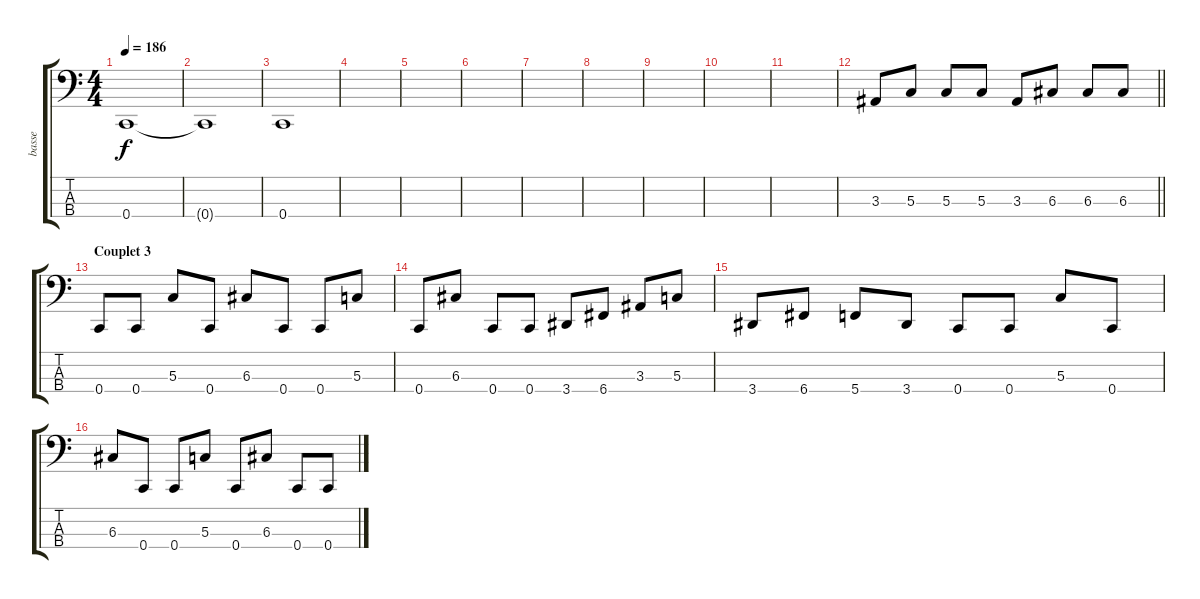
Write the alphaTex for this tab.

\track ("basse" "basse") {instrument electricbassfinger}
\staff {score tabs}
\tuning (F2 C2 G1 C1) {hide}
\ts (4 4)
\tempo 186
\clef f4
\ks c
0.4{t}.1{dy f} |
0.4{t}.1 |
0.4.1 |
|
|
|
|
|
|
|
|
\barLineRight lightlight
3.3.8 5.3.8 5.3.8 5.3.8 3.3.8 6.3.8 6.3.8 6.3.8 |
\section ("" "Couplet 3")
0.4.8 0.4.8 5.3.8 0.4.8 6.3.8 0.4.8 0.4.8 5.3.8 |
0.4.8 6.3.8 0.4.8 0.4.8 3.4.8 6.4.8 3.3.8 5.3.8 |
3.4.8 6.4.8 5.4.8 3.4.8 0.4.8 0.4.8 5.3.8 0.4.8 |
6.3.8 0.4.8 0.4.8 5.3.8 0.4.8 6.3.8 0.4.8 0.4.8
